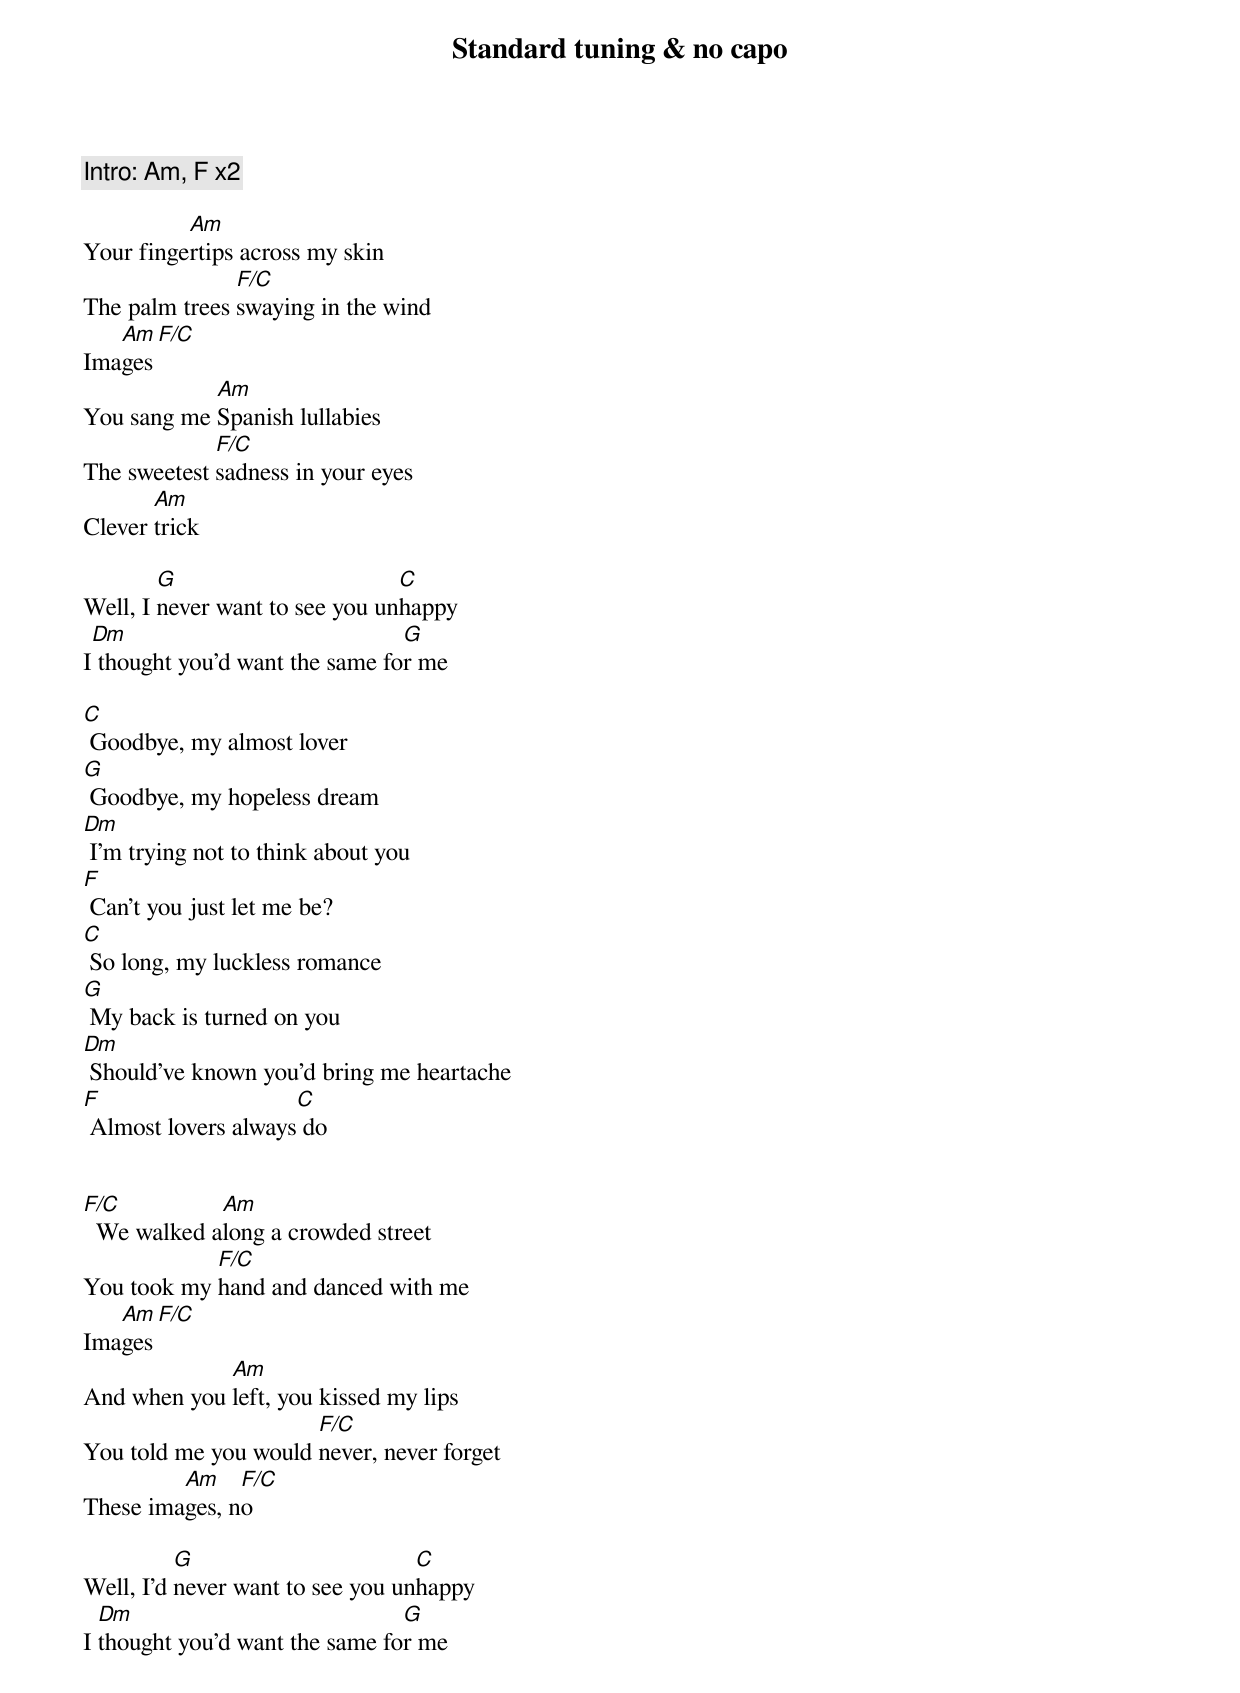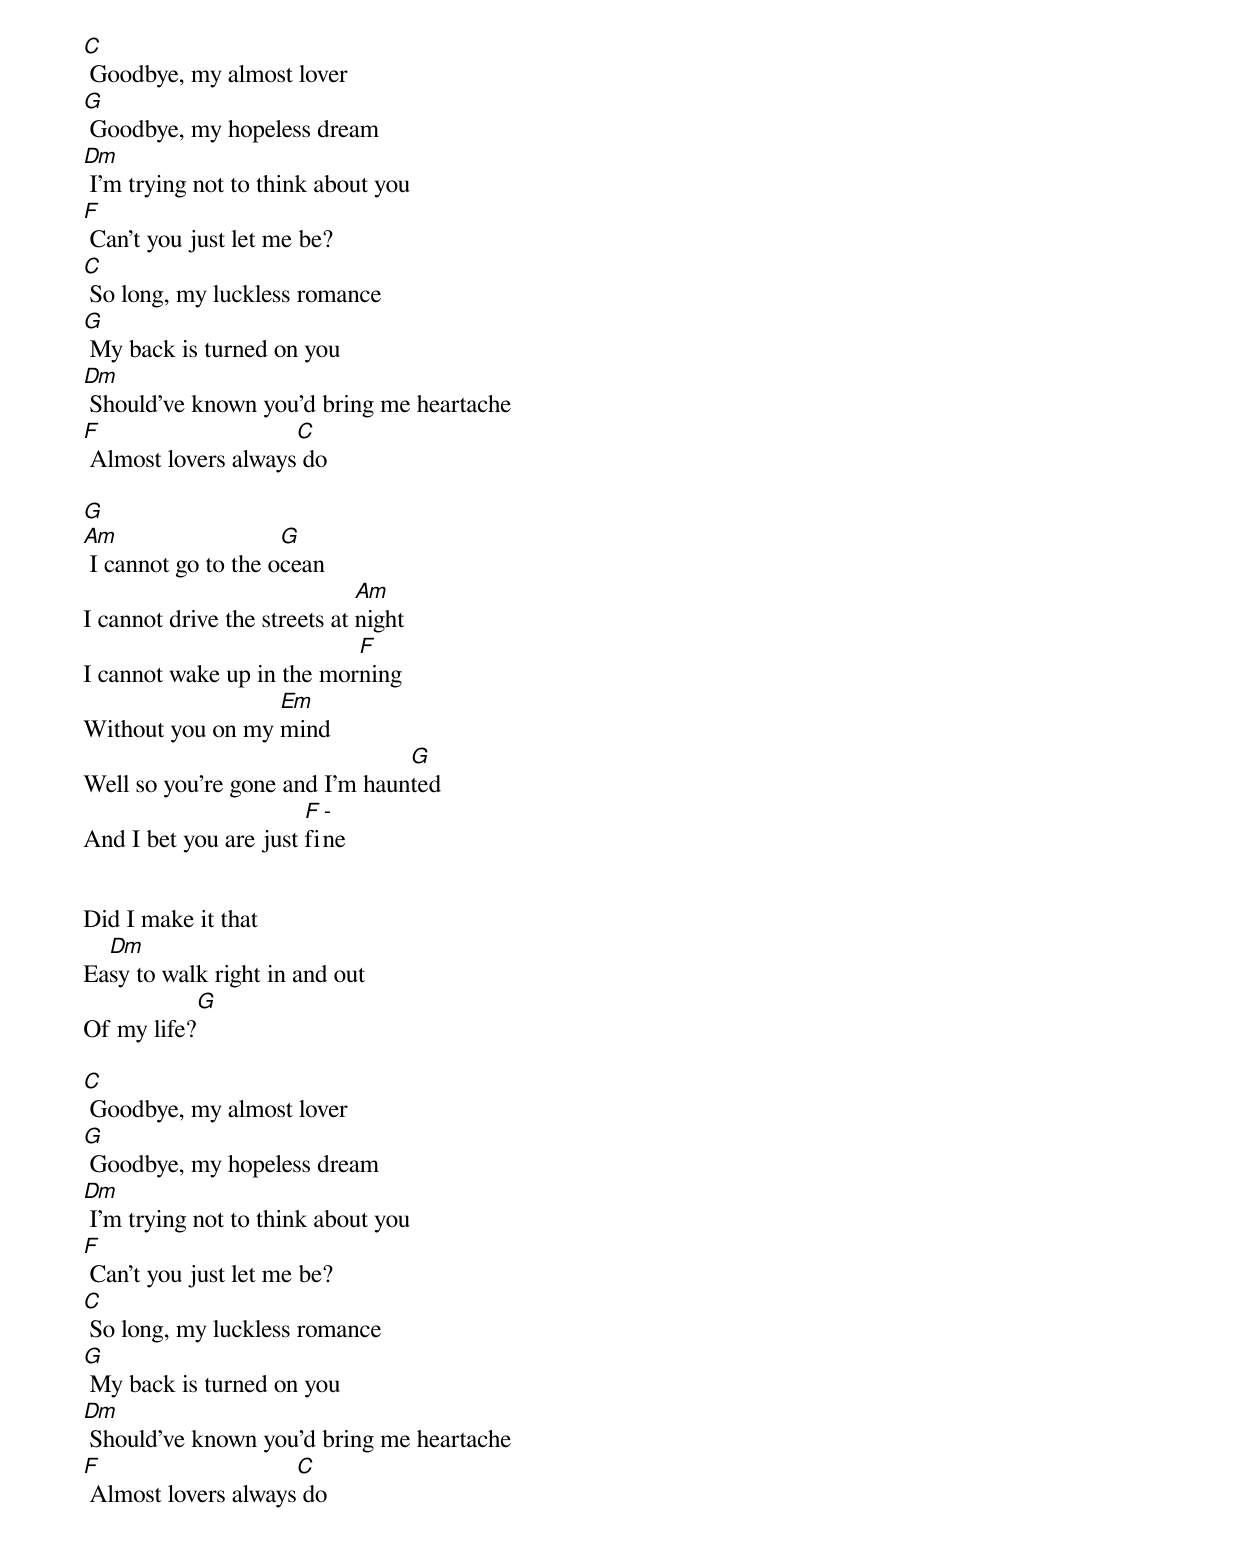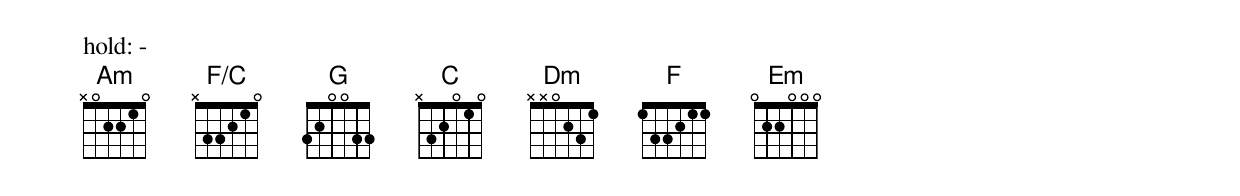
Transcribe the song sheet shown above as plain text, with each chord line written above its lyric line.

Standard tuning & no capo

Am        x02210
F         133211
F/C       x33210
G         320033
C         x32010
Dm        xx0231

Intro: Am, F x2

          Am
Your fingertips across my skin
               F/C
The palm trees swaying in the wind
   Am              F/C
Images
            Am
You sang me Spanish lullabies
             F/C
The sweetest sadness in your eyes
       Am
Clever trick

        G                       C
Well, I never want to see you unhappy
 Dm                             G
I thought you'd want the same for me

C
 Goodbye, my almost lover
G
 Goodbye, my hopeless dream
Dm
 I'm trying not to think about you
F
 Can't you just let me be?
C
 So long, my luckless romance
G
 My back is turned on you
Dm
 Should've known you'd bring me heartache
F                    C
 Almost lovers always do


F/C          Am
  We walked along a crowded street
            F/C
You took my hand and danced with me
   Am F/C
Images
             Am
And when you left, you kissed my lips
                      F/C
You told me you would never, never forget
         Am    F/C
These images, no

          G                       C
Well, I'd never want to see you unhappy
  Dm                            G
I thought you'd want the same for me

C
 Goodbye, my almost lover
G
 Goodbye, my hopeless dream
Dm
 I'm trying not to think about you
F
 Can't you just let me be?
C
 So long, my luckless romance
G
 My back is turned on you
Dm
 Should've known you'd bring me heartache
F                    C
 Almost lovers always do

G
Am                   G
 I cannot go to the ocean
                              Am
I cannot drive the streets at night
                           F
I cannot wake up in the morning
                  Em
Without you on my mind
                                G
Well so you're gone and I'm haunted
                       F -
And I bet you are just fine


Did I make it that
  Dm
Easy to walk right in and out
            G
Of my life?

C
 Goodbye, my almost lover
G
 Goodbye, my hopeless dream
Dm
 I'm trying not to think about you
F
 Can't you just let me be?
C
 So long, my luckless romance
G
 My back is turned on you
Dm
 Should've known you'd bring me heartache
F                    C
 Almost lovers always do

hold: -
